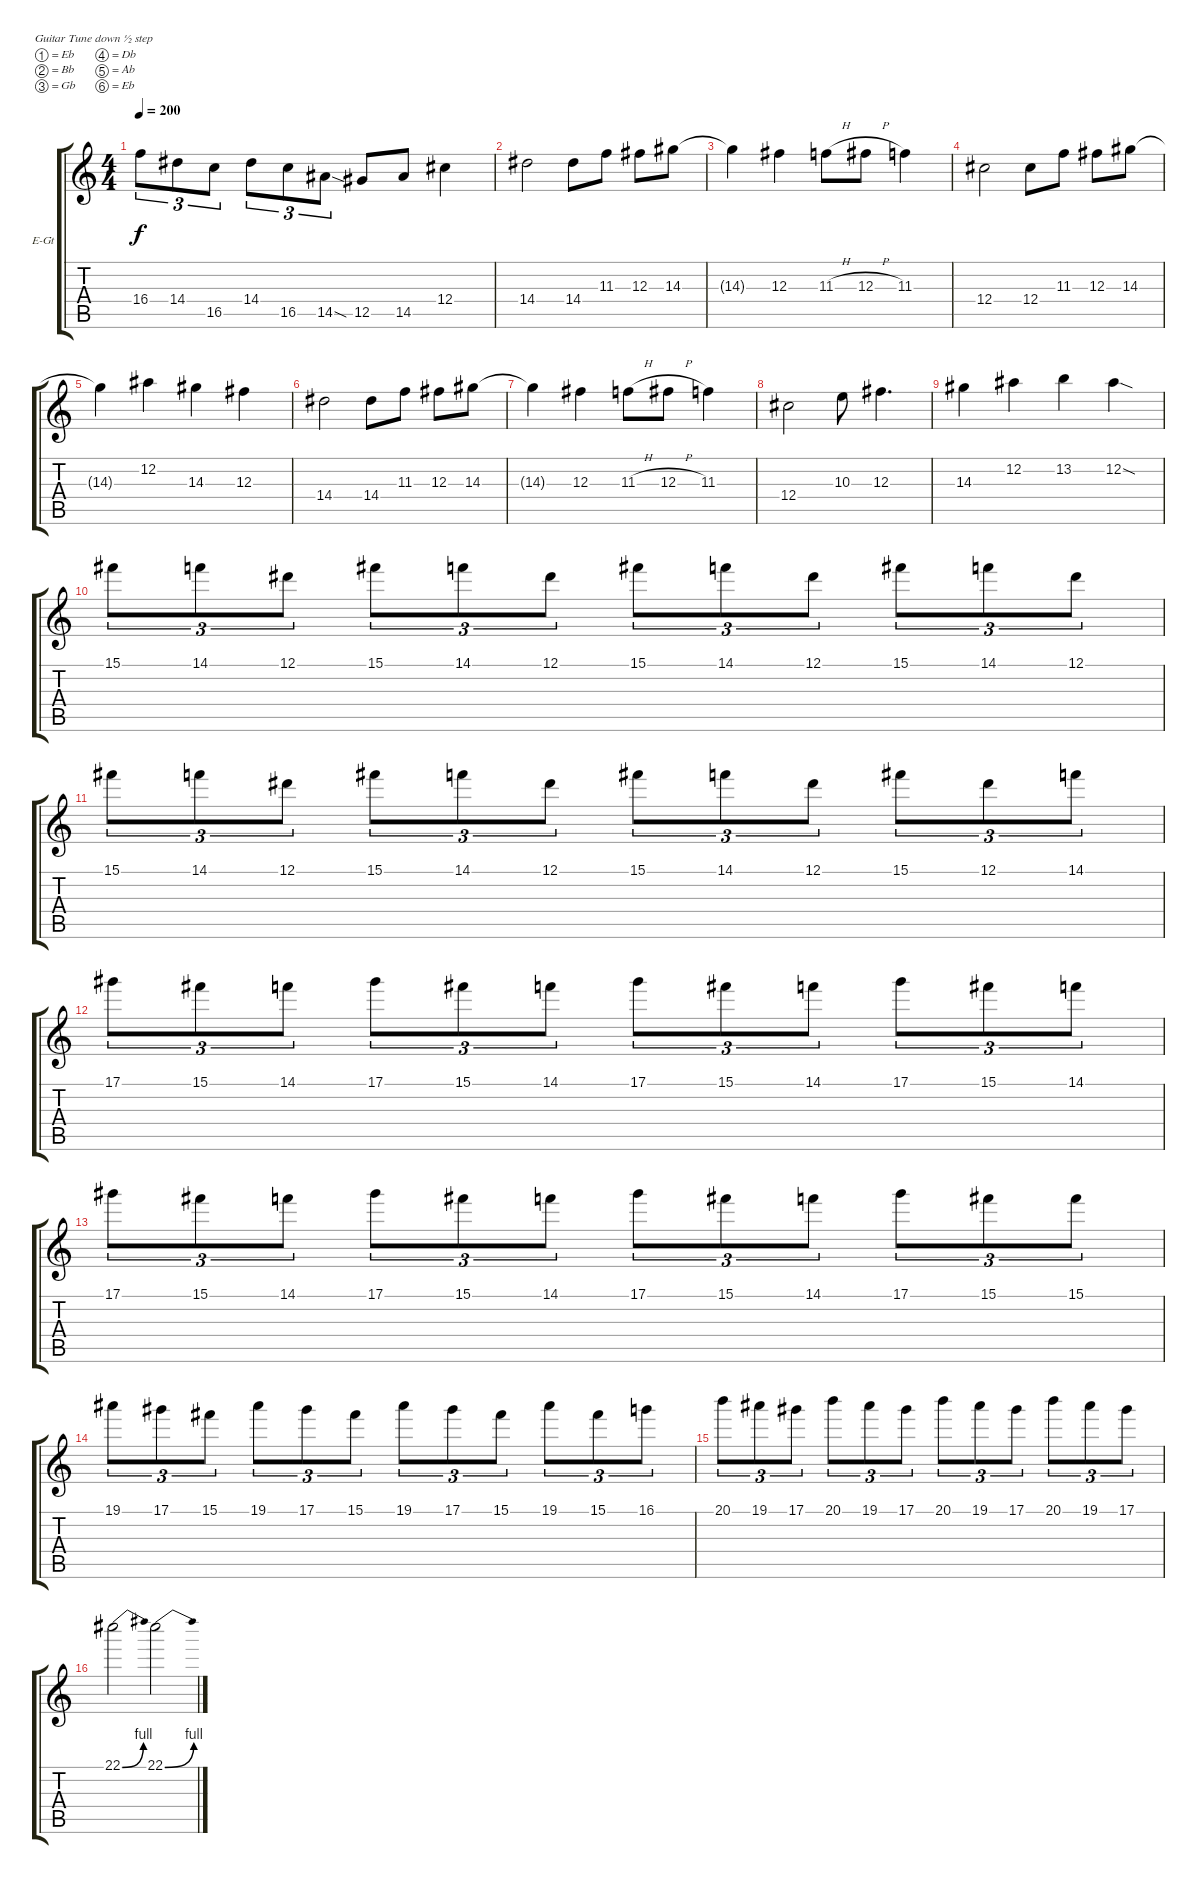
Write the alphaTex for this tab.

\bracketExtendMode groupsimilarinstruments
\firstSystemTrackNameOrientation horizontal
\otherSystemsTrackNameOrientation horizontal
\track ("Michael Paget" "E-Gt") {instrument distortionguitar}
\staff {score tabs}
\tuning (Eb4 Bb3 Gb3 Db3 Ab2 Eb2)
\ts (4 4)
\tempo 200
\clef g2
\ks c
16.4.8{tu (3 2) dy f} 14.4.8{tu (3 2)} 16.5.8{tu (3 2)} 14.4.8{tu (3 2)} 16.5.8{tu (3 2)} 14.5{sod}.8{tu (3 2)} 12.5.8 14.5.8 12.4.4 |
14.4.2 14.4.8 11.3.8 12.3.8 14.3.8 |
14.3{t}.4 12.3.4 11.3{h}.8 12.3{h}.8 11.3.4 |
12.4.2 12.4.8 11.3.8 12.3.8 14.3.8 |
14.3{t}.4 12.2.4 14.3.4 12.3.4 |
14.4.2 14.4.8 11.3.8 12.3.8 14.3.8 |
14.3{t}.4 12.3.4 11.3{h}.8 12.3{h}.8 11.3.4 |
12.4.2 10.3.8 12.3.4{d} |
14.3.4 12.2.4 13.2.4 12.2{sod}.4 |
15.1.8{tu (3 2)} 14.1.8{tu (3 2)} 12.1.8{tu (3 2)} 15.1.8{tu (3 2)} 14.1.8{tu (3 2)} 12.1.8{tu (3 2)} 15.1.8{tu (3 2)} 14.1.8{tu (3 2)} 12.1.8{tu (3 2)} 15.1.8{tu (3 2)} 14.1.8{tu (3 2)} 12.1.8{tu (3 2)} |
15.1.8{tu (3 2)} 14.1.8{tu (3 2)} 12.1.8{tu (3 2)} 15.1.8{tu (3 2)} 14.1.8{tu (3 2)} 12.1.8{tu (3 2)} 15.1.8{tu (3 2)} 14.1.8{tu (3 2)} 12.1.8{tu (3 2)} 15.1.8{tu (3 2)} 12.1.8{tu (3 2)} 14.1.8{tu (3 2)} |
17.1.8{tu (3 2)} 15.1.8{tu (3 2)} 14.1.8{tu (3 2)} 17.1.8{tu (3 2)} 15.1.8{tu (3 2)} 14.1.8{tu (3 2)} 17.1.8{tu (3 2)} 15.1.8{tu (3 2)} 14.1.8{tu (3 2)} 17.1.8{tu (3 2)} 15.1.8{tu (3 2)} 14.1.8{tu (3 2)} |
17.1.8{tu (3 2)} 15.1.8{tu (3 2)} 14.1.8{tu (3 2)} 17.1.8{tu (3 2)} 15.1.8{tu (3 2)} 14.1.8{tu (3 2)} 17.1.8{tu (3 2)} 15.1.8{tu (3 2)} 14.1.8{tu (3 2)} 17.1.8{tu (3 2)} 15.1.8{tu (3 2)} 15.1.8{tu (3 2)} |
19.1.8{tu (3 2)} 17.1.8{tu (3 2)} 15.1.8{tu (3 2)} 19.1.8{tu (3 2)} 17.1.8{tu (3 2)} 15.1.8{tu (3 2)} 19.1.8{tu (3 2)} 17.1.8{tu (3 2)} 15.1.8{tu (3 2)} 19.1.8{tu (3 2)} 15.1.8{tu (3 2)} 16.1.8{tu (3 2)} |
20.1.8{tu (3 2)} 19.1.8{tu (3 2)} 17.1.8{tu (3 2)} 20.1.8{tu (3 2)} 19.1.8{tu (3 2)} 17.1.8{tu (3 2)} 20.1.8{tu (3 2)} 19.1.8{tu (3 2)} 17.1.8{tu (3 2)} 20.1.8{tu (3 2)} 19.1.8{tu (3 2)} 17.1.8{tu (3 2)} |
22.1{be (bend 0 0 60 4)}.2 22.1{be (bend 0 0 60 4)}.2
